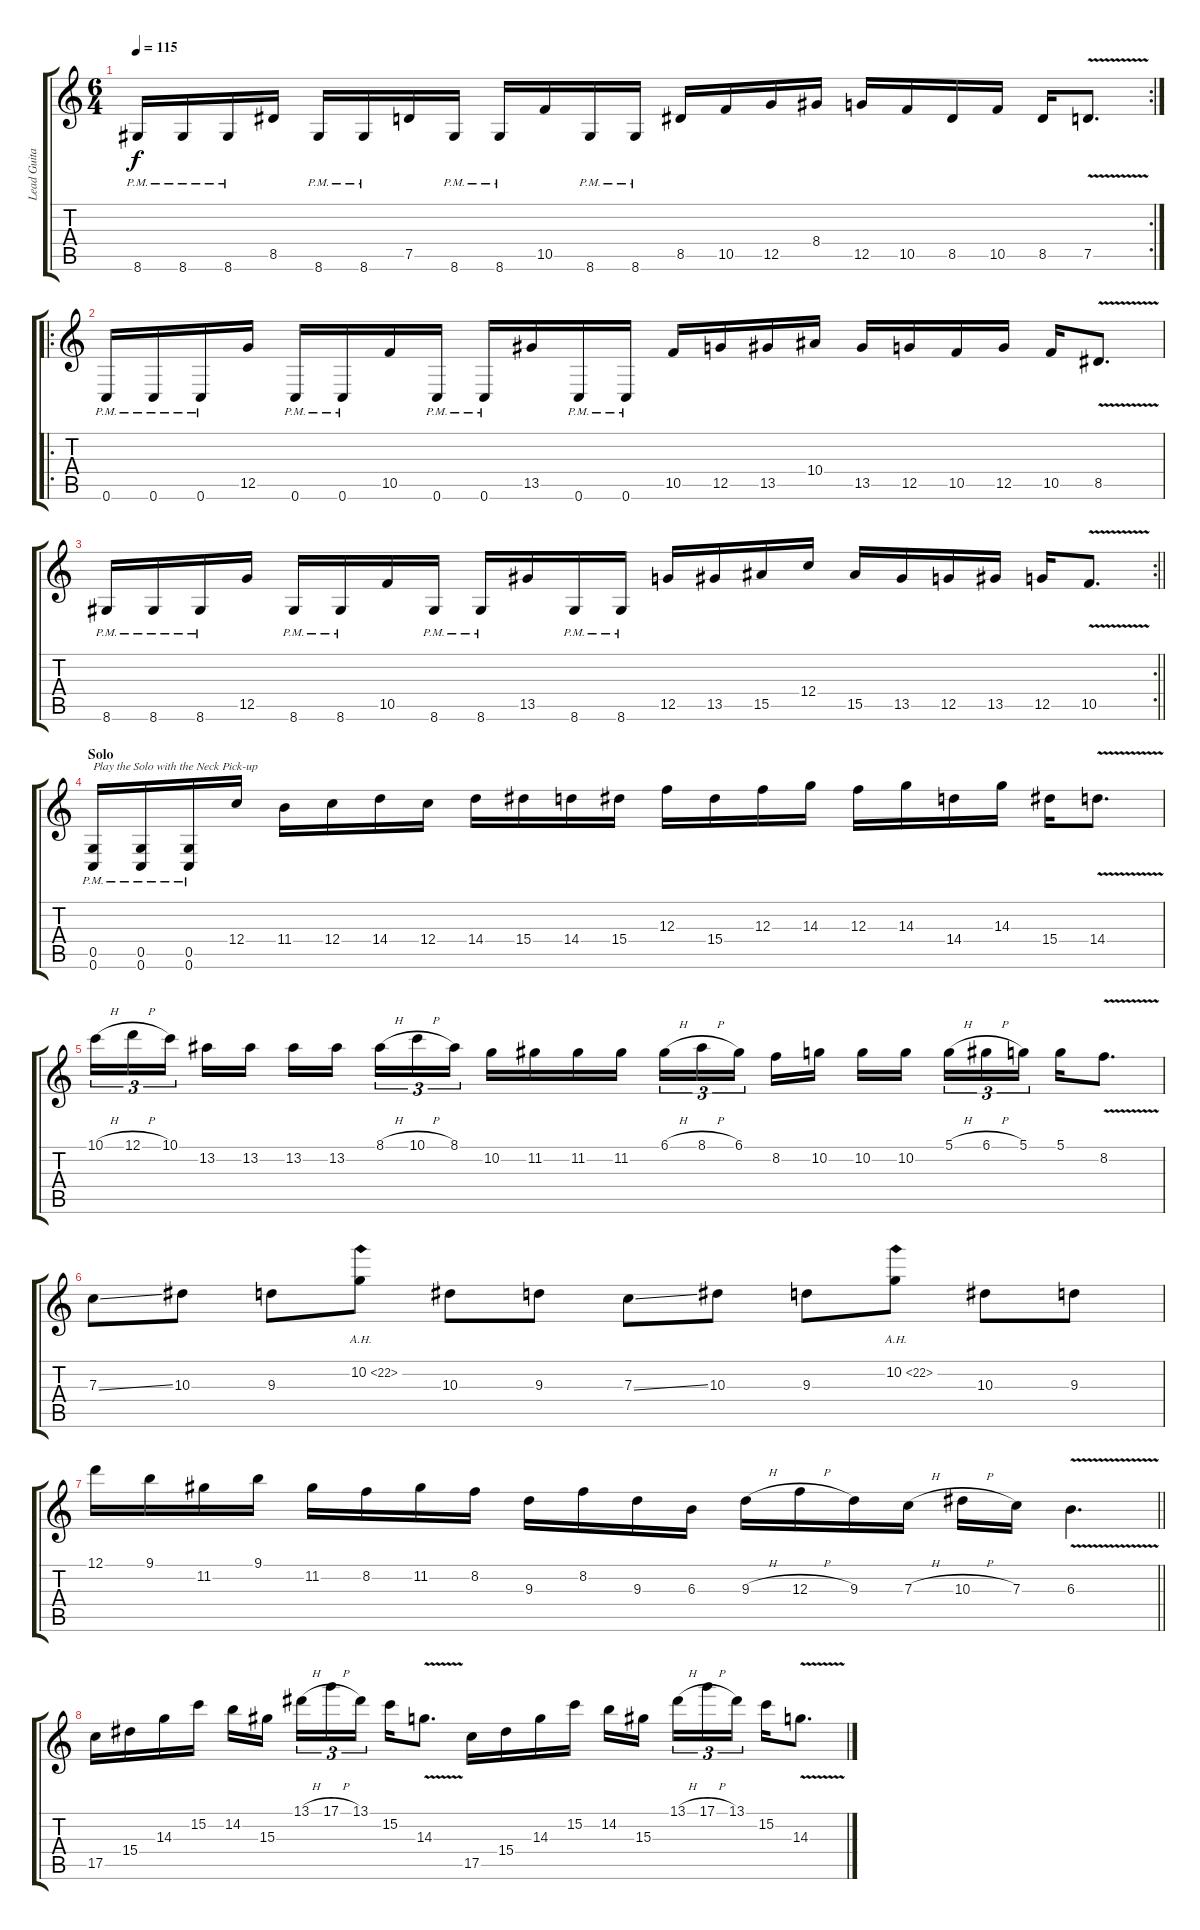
\track ("Lead Guitar" "Lead Guita") {instrument distortionguitar}
\staff {score tabs}
\tuning (D4 A3 F3 C3 G2 C2) {hide}
\rc 2
\ts (6 4)
\tempo 115
\clef g2
\ks c
8.6{pm}.16{dy f} 8.6{pm}.16 8.6{pm}.16 8.5.16 8.6{pm}.16 8.6{pm}.16 7.5.16 8.6{pm}.16 8.6{pm}.16 10.5.16 8.6{pm}.16 8.6{pm}.16 8.5.16 10.5.16 12.5.16 8.4.16 12.5.16 10.5.16 8.5.16 10.5.16 8.5.16 7.5{v}.8{d} |
\ro
0.6{pm}.16 0.6{pm}.16 0.6{pm}.16 12.5.16 0.6{pm}.16 0.6{pm}.16 10.5.16 0.6{pm}.16 0.6{pm}.16 13.5.16 0.6{pm}.16 0.6{pm}.16 10.5.16 12.5.16 13.5.16 10.4.16 13.5.16 12.5.16 10.5.16 12.5.16 10.5.16 8.5{v}.8{d} |
\rc 2
\barLineRight lightlight
8.6{pm}.16 8.6{pm}.16 8.6{pm}.16 12.5.16 8.6{pm}.16 8.6{pm}.16 10.5.16 8.6{pm}.16 8.6{pm}.16 13.5.16 8.6{pm}.16 8.6{pm}.16 12.5.16 13.5.16 15.5.16 12.4.16 15.5.16 13.5.16 12.5.16 13.5.16 12.5.16 10.5{v}.8{d} |
\section ("" "Solo")
(0.5{pm} 0.6{pm}).16{txt "Play the Solo with the Neck Pick-up"} (0.5{pm} 0.6{pm}).16 (0.5{pm} 0.6{pm}).16 12.4.16 11.4.16 12.4.16 14.4.16 12.4.16 14.4.16 15.4.16 14.4.16 15.4.16 12.3.16 15.4.16 12.3.16 14.3.16 12.3.16 14.3.16 14.4.16 14.3.16 15.4.16 14.4{v}.8{d} |
10.1{h}.16{tu (3 2)} 12.1{h}.16{tu (3 2)} 10.1.16{tu (3 2) beam splitsecondary} 13.2.16 13.2.16 13.2.16 13.2.16{beam splitsecondary} 8.1{h}.16{tu (3 2)} 10.1{h}.16{tu (3 2)} 8.1.16{tu (3 2) beam splitsecondary} 10.2.16 11.2.16 11.2.16 11.2.16 6.1{h}.16{tu (3 2)} 8.1{h}.16{tu (3 2)} 6.1.16{tu (3 2) beam splitsecondary} 8.2.16 10.2.16 10.2.16 10.2.16{beam splitsecondary} 5.1{h}.16{tu (3 2)} 6.1{h}.16{tu (3 2)} 5.1.16{tu (3 2) beam splitsecondary} 5.1.16 8.2{v}.8{d} |
7.3{ss}.8 10.3.8 9.3.8 10.2{ah 12}.8 10.3.8 9.3.8 7.3{ss}.8 10.3.8 9.3.8 10.2{ah 12}.8 10.3.8 9.3.8 |
\barLineRight lightlight
12.1.16 9.1.16 11.2.16 9.1.16 11.2.16 8.2.16 11.2.16 8.2.16 9.3.16 8.2.16 9.3.16 6.3.16 9.3{h}.16 12.3{h}.16 9.3.16 7.3{h}.16 10.3{h}.16 7.3.16 6.3{v}.4{d} |
17.5.16 15.4.16 14.3.16 15.2.16 14.2.16 15.3.16{beam splitsecondary} 13.1{h}.16{tu (3 2)} 17.1{h}.16{tu (3 2)} 13.1.16{tu (3 2) beam splitsecondary} 15.2.16 14.3{v}.8{d} 17.5.16 15.4.16 14.3.16 15.2.16 14.2.16 15.3.16{beam splitsecondary} 13.1{h}.16{tu (3 2)} 17.1{h}.16{tu (3 2)} 13.1.16{tu (3 2) beam splitsecondary} 15.2.16 14.3{v}.8{d}
